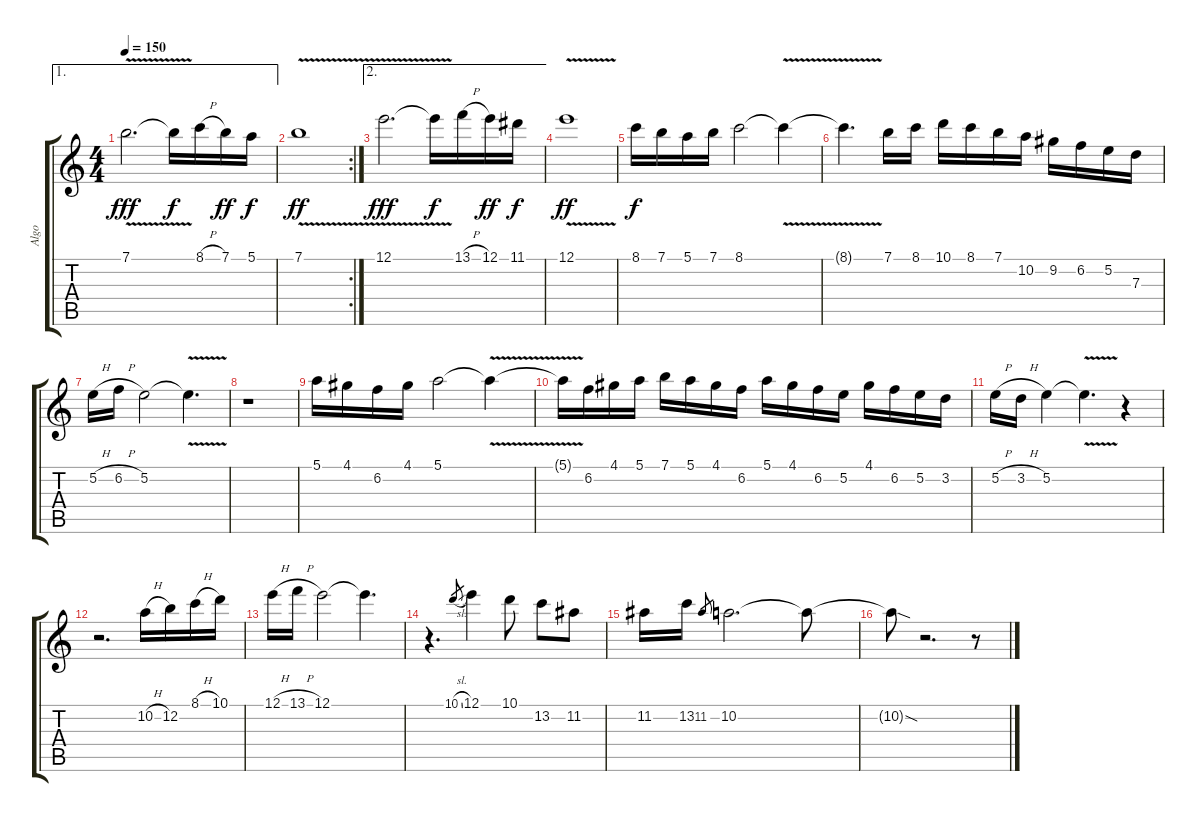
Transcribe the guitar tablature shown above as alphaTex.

\track ("Algo" "Algo") {instrument overdrivenguitar}
\staff {score tabs}
\tuning (E4 B3 G3 D3 A2 D2) {hide}
\ae 1
\ts (4 4)
\tempo 150
\clef g2
\ks c
7.1{v}.2{d dy fff} 7.1{t}.16{dy f} 8.1{h}.16 7.1.16{dy ff} 5.1.16{dy f} |
\rc 2
7.1{v}.1{dy ff} |
\ae 2
12.1{v}.2{d dy fff} 12.1{t}.16{dy f} 13.1{h}.16 12.1.16{dy ff} 11.1.16{dy f} |
12.1{v}.1{dy ff} |
8.1.16{dy f} 7.1.16 5.1.16 7.1.16 8.1.2 8.1{v t}.4 |
8.1{t}.4{d} 7.1.16 8.1.16 10.1.16 8.1.16 7.1.16 10.2.16 9.2.16 6.2.16 5.2.16 7.3.16 |
5.2{h}.16 6.2{h}.16 5.2.2 5.2{v t}.4{d} |
r.1 |
5.1.16 4.1.16 6.2.16 4.1.16 5.1.2 5.1{v t}.4 |
5.1{t}.16 6.2.16 4.1.16 5.1.16 7.1.16 5.1.16 4.1.16 6.2.16 5.1.16 4.1.16 6.2.16 5.2.16 4.1.16 6.2.16 5.2.16 3.2.16 |
5.2{h}.16 3.2{h}.16 5.2.4 5.2{v t}.4{d} r.4 |
r.2{d} 10.2{h}.16 12.2.16 8.1{h}.16 10.1.16 |
12.1{h}.16 13.1{h}.16 12.1.2 12.1{t}.4{d} |
r.4{d} 10.1{sl}.8{gr} 12.1.4 10.1.8 13.2.8 11.2.8 |
11.2.16 13.2.16 11.2.8{gr} 10.2.2{d} 10.2{t}.8 |
10.2{sod t}.8 r.2{d} r.8
